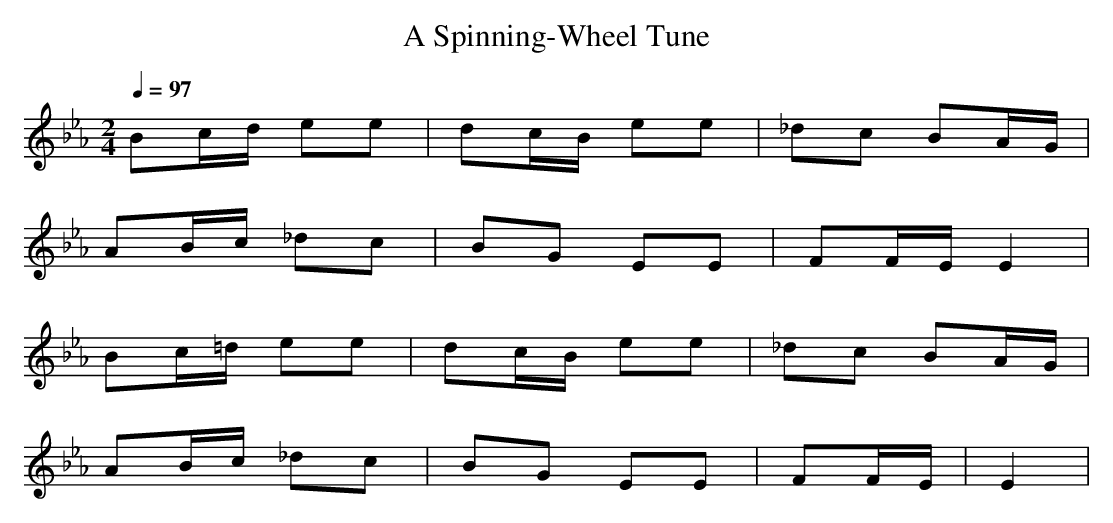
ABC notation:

X:1
T: A Spinning-Wheel Tune
M: 2/4
L: 1/8
Q: 1/4=97
K: Eb % 3 flats
V: 1
Bc/2d/2 ee|dc/2B/2 ee|_dc BA/2G/2|
AB/2c/2 _dc|BG EE|FF/2E/2 E2|
Bc/2=d/2 ee|dc/2B/2 ee|_dc BA/2G/2|
AB/2c/2 _dc|BG EE|FF/2E/2|E2|
